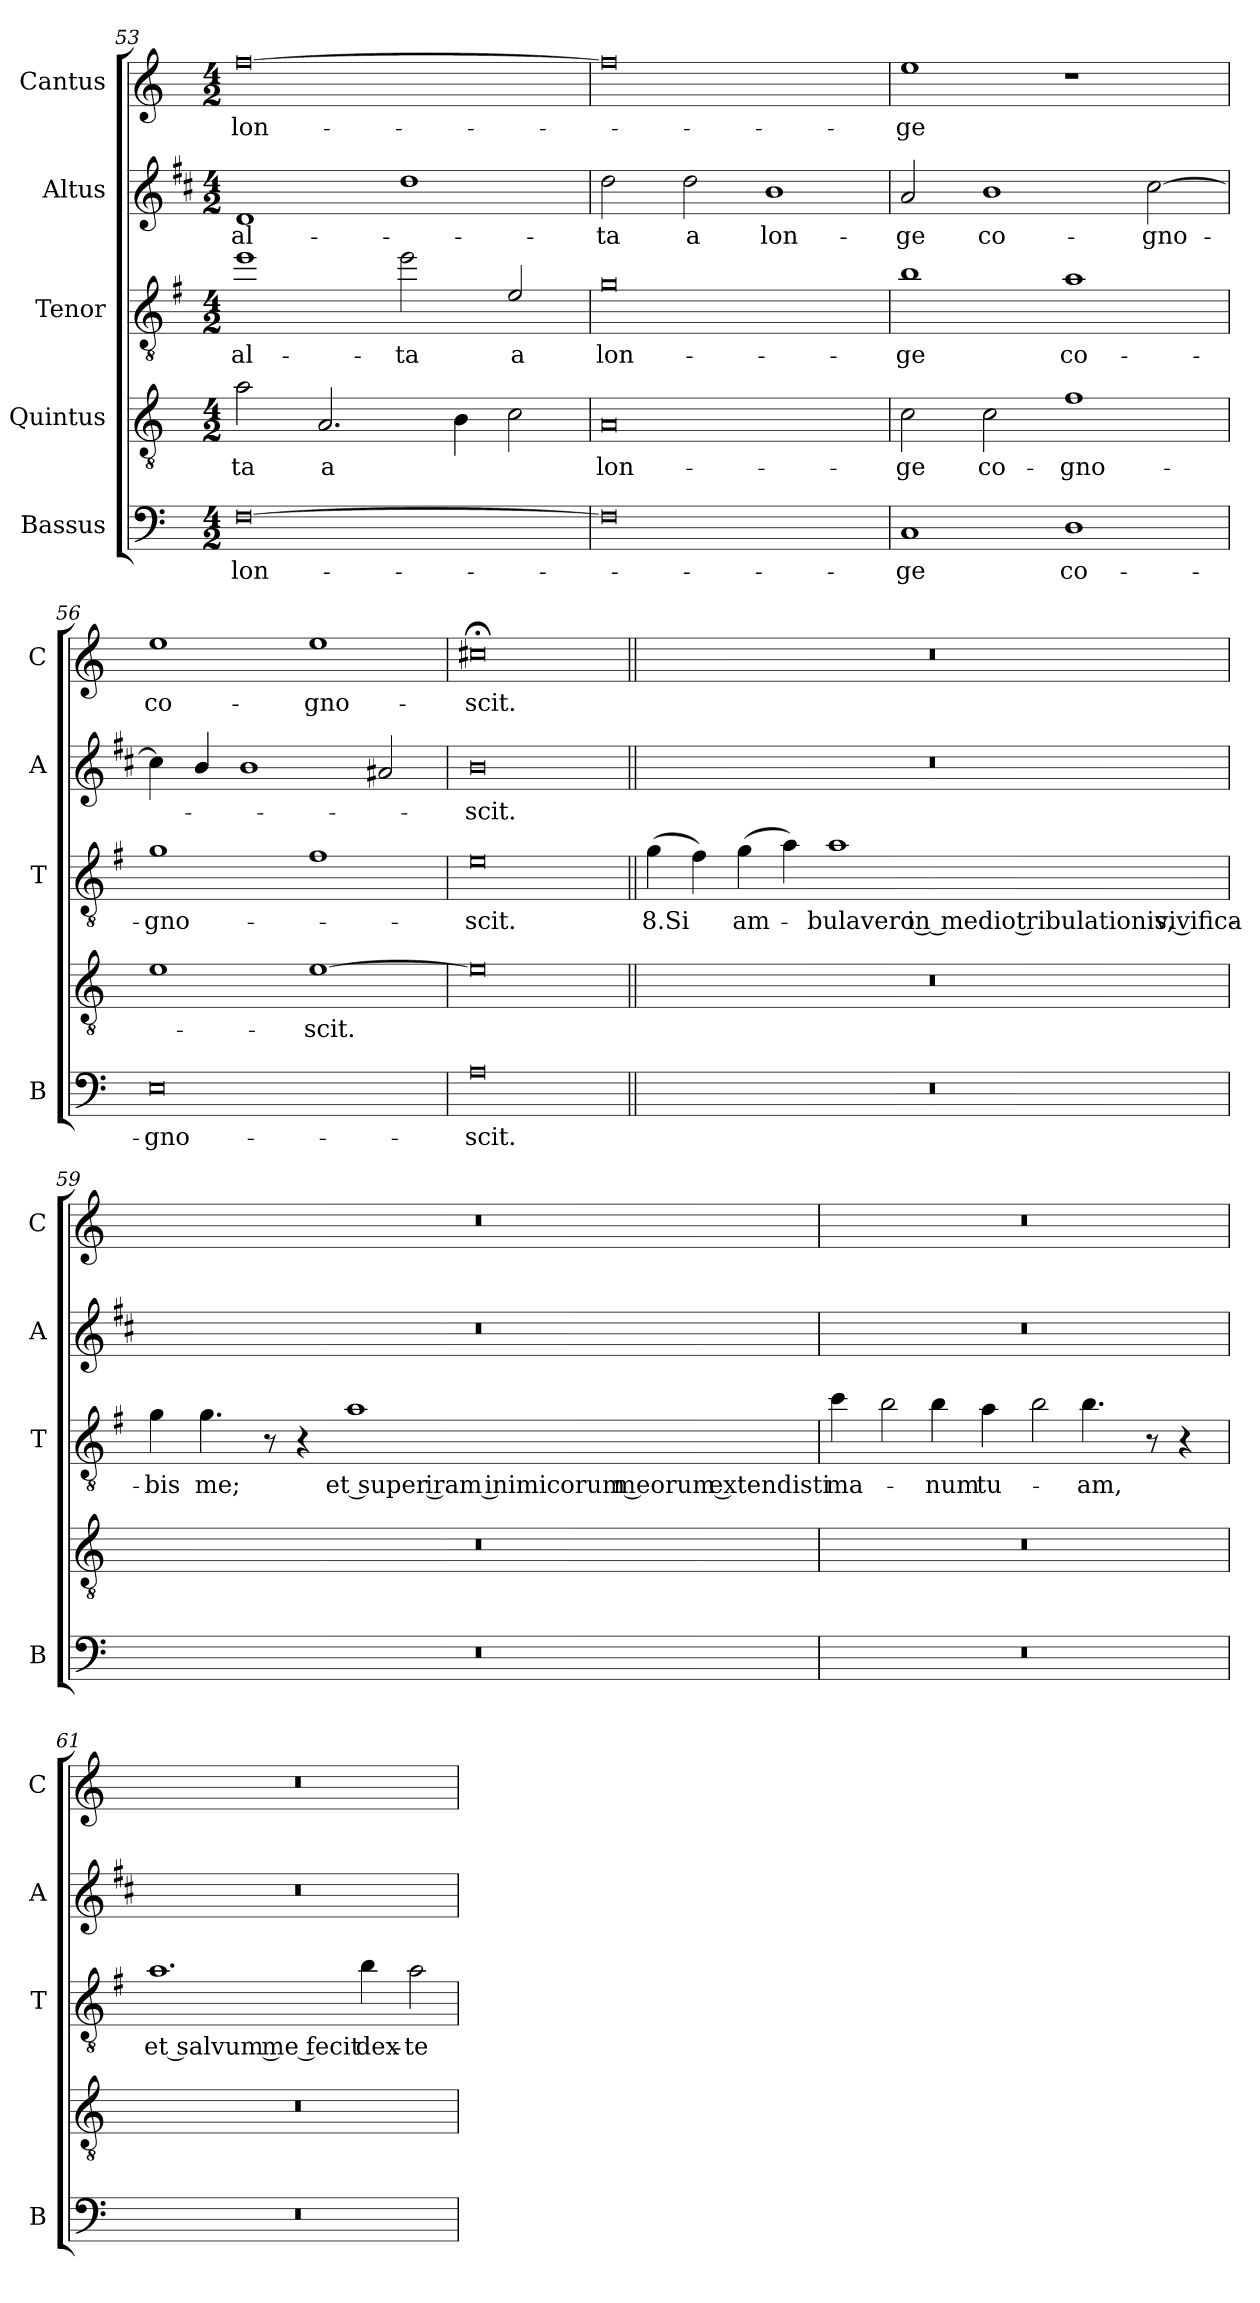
**kern	**text	**kern	**text	**kern	**text	**kern	**text	**kern	**text
*part5	*part5	*part4	*part4	*part3	*part3	*part2	*part2	*part1	*part1
*staff5	*staff5	*staff4	*staff4	*staff3	*staff3	*staff2	*staff2	*staff1	*staff1
*I"Bassus	*	*I"Quintus	*	*I"Tenor	*	*I"Altus	*	*I"Cantus	*
*I'B	*	*	*	*I'T	*	*I'A	*	*I'C	*
*clefF4	*	*clefGv2	*	*clefGv2	*	*clefG2	*	*clefG2	*
*	*	*	*	*ITrd4c7	*	*ITrd1c2	*	*	*
*k[]	*	*k[]	*	*k[]	*	*k[]	*	*k[]	*
*C:	*	*C:	*	*C:	*	*C:	*	*C:	*
*M4/2	*	*M4/2	*	*M4/2	*	*M4/2	*	*M4/2	*
=53	=53	=53	=53	=53	=53	=53	=53	=53	=53
!	!LO:LY:b	!	!LO:LY:b	!	!LO:LY:b	!	!LO:LY:b	!	!LO:LY:b
[0F	lon-	2a\	-ta	1a	al-	1c	al-	[0ff	lon-
!	!	!	!LO:LY:b	!	!	!	!	!	!
.	.	2.A/	a	.	.	.	.	.	.
!	!	!	!	!	!LO:LY:b	!	!	!	!
.	.	.	.	2a\	-ta	1cc	.	.	.
.	.	4B\	.	.	.	.	.	.	.
!	!	!	!	!	!LO:LY:b	!	!	!	!
.	.	2c\	.	2A/	a	.	.	.	.
=54	=54	=54	=54	=54	=54	=54	=54	=54	=54
!	!	!	!LO:LY:b	!	!LO:LY:b	!	!LO:LY:b	!	!
0F]	.	0A	lon-	0c	lon-	2cc\	-ta	0ff]	.
!	!	!	!	!	!	!	!LO:LY:b	!	!
.	.	.	.	.	.	2cc\	a	.	.
!	!	!	!	!	!	!	!LO:LY:b	!	!
.	.	.	.	.	.	1a	lon-	.	.
=55	=55	=55	=55	=55	=55	=55	=55	=55	=55
!	!LO:LY:b	!	!LO:LY:b	!	!LO:LY:b	!	!LO:LY:b	!	!LO:LY:b
1C	-ge	2c\	-ge	1e	-ge	2g/	-ge	1ee	-ge
!	!	!	!LO:LY:b	!	!	!	!LO:LY:b	!	!
.	.	2c\	co-	.	.	1a	co-	.	.
!	!LO:LY:b	!	!LO:LY:b	!	!LO:LY:b	!	!	!	!
1D	co-	1f	-gno-	1d	co-	.	.	1r	.
!	!	!	!	!	!	!	!LO:LY:b	!	!
.	.	.	.	.	.	[2b\	-gno-	.	.
=56	=56	=56	=56	=56	=56	=56	=56	=56	=56
!	!LO:LY:b	!	!	!	!LO:LY:b	!	!	!	!LO:LY:b
0E	-gno-	1e	.	1c	-gno-	4b\]	.	1ee	co-
.	.	.	.	.	.	4a/	.	.	.
.	.	.	.	.	.	1a	.	.	.
!	!	!	!LO:LY:b	!	!	!	!	!	!LO:LY:b
.	.	[1e	-scit.	1B	.	.	.	1ee	-gno-
.	.	.	.	.	.	2g#X/	.	.	.
=57	=57	=57	=57	=57	=57	=57	=57	=57	=57
!	!LO:LY:b	!	!	!	!LO:LY:b	!	!LO:LY:b	!	!LO:LY:b
0A	-scit.	0e]	.	0A	-scit.	0a	-scit.	0cc#X;<	-scit.
!!LO:PB:g=z
=58||	=58||	=58||	=58||	=58||	=58||	=58||	=58||	=58||	=58||
!	!	!	!	!	!LO:LY:b	!	!	!	!
0r	.	0r	.	(>4c\	8.Si	0r	.	0r	.
.	.	.	.	4B\)	.	.	.	.	.
!	!	!	!	!	!LO:LY:b	!	!	!	!
.	.	.	.	(>4c\	am-	.	.	.	.
.	.	.	.	4d\)	.	.	.	.	.
!	!	!	!	!	!LO:LY:b	!	!	!	!
.	.	.	.	1d	-bulavero in medio tribulationis, vivifica-	.	.	.	.
=59	=59	=59	=59	=59	=59	=59	=59	=59	=59
!	!	!	!	!	!LO:LY:b	!	!	!	!
0r	.	0r	.	4c\	-bis	0r	.	0r	.
!	!	!	!	!	!LO:LY:b	!	!	!	!
.	.	.	.	4.c\	me;	.	.	.	.
.	.	.	.	8r	.	.	.	.	.
.	.	.	.	4r	.	.	.	.	.
!	!	!	!	!	!LO:LY:b	!	!	!	!
.	.	.	.	1d	et super iram inimicorum meorum extendisti	.	.	.	.
!!LO:LB:g=z
=60	=60	=60	=60	=60	=60	=60	=60	=60	=60
!	!	!	!	!	!LO:LY:b	!	!	!	!
0r	.	0r	.	4f\	ma-	0r	.	0r	.
!	!	!	!	!LO:N:head=open	!	!	!	!	!
.	.	.	.	4e\	.	.	.	.	.
!	!	!	!	!	!LO:LY:b	!	!	!	!
.	.	.	.	4e\	-num	.	.	.	.
!	!	!	!	!	!LO:LY:b	!	!	!	!
.	.	.	.	4d\	tu-	.	.	.	.
!	!	!	!	!LO:N:head=open	!	!	!	!	!
.	.	.	.	4e\	.	.	.	.	.
!	!	!	!	!	!LO:LY:b	!	!	!	!
.	.	.	.	4.e\	-am,	.	.	.	.
.	.	.	.	8r	.	.	.	.	.
.	.	.	.	4r	.	.	.	.	.
=61	=61	=61	=61	=61	=61	=61	=61	=61	=61
!	!	!	!	!	!LO:LY:b	!	!	!	!
0r	.	0r	.	1.d	et salvum me fecit	0r	.	0r	.
!	!	!	!	!	!LO:LY:b	!	!	!	!
.	.	.	.	4e\	dex-	.	.	.	.
!	!	!	!	!LO:N:head=open	!LO:LY:b	!	!	!	!
.	.	.	.	4d\	-te-	.	.	.	.
=	=	=	=	=	=	=	=	=	=
*-	*-	*-	*-	*-	*-	*-	*-	*-	*-
